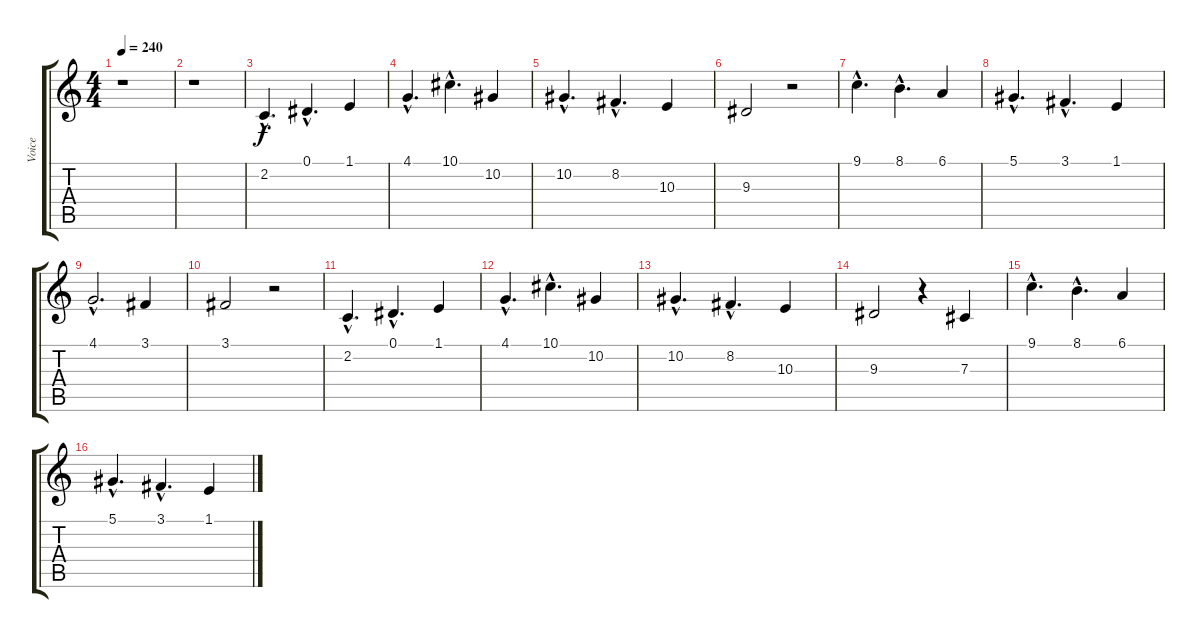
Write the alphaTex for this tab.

\track ("Voice" "Voice") {instrument drawbarorgan}
\staff {score tabs}
\tuning (Eb4 Bb3 Gb3 Db3 Ab2 Eb2) {hide}
\ts (4 4)
\tempo 240
\clef g2
\ks c
r.1{dy f} |
r.1 |
2.2{hac}.4{d} 0.1{hac}.4{d} 1.1.4 |
4.1{hac}.4{d} 10.1{hac}.4{d} 10.2.4 |
10.2{hac}.4{d} 8.2{hac}.4{d} 10.3.4 |
9.3.2 r.2 |
9.1{hac}.4{d} 8.1{hac}.4{d} 6.1.4 |
5.1{hac}.4{d} 3.1{hac}.4{d} 1.1.4 |
4.1{hac}.2{d} 3.1.4 |
3.1.2 r.2 |
2.2{hac}.4{d} 0.1{hac}.4{d} 1.1.4 |
4.1{hac}.4{d} 10.1{hac}.4{d} 10.2.4 |
10.2{hac}.4{d} 8.2{hac}.4{d} 10.3.4 |
9.3.2 r.4 7.3.4 |
9.1{hac}.4{d} 8.1{hac}.4{d} 6.1.4 |
5.1{hac}.4{d} 3.1{hac}.4{d} 1.1.4
